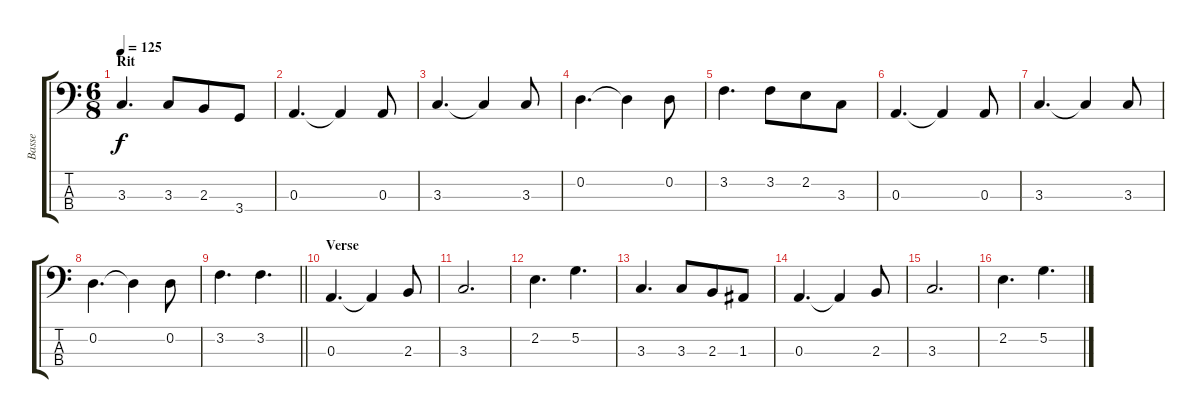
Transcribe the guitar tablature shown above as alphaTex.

\track ("Basse" "Basse") {instrument electricbassfinger}
\staff {score tabs}
\tuning (G2 D2 A1 E1) {hide}
\ts (6 8)
\section ("" "Rit")
\tempo 125
\clef f4
\ks c
3.3.4{d dy f} 3.3.8 2.3.8 3.4.8 |
0.3.4{d} 0.3{t}.4 0.3.8 |
3.3.4{d} 3.3{t}.4 3.3.8 |
0.2.4{d} 0.2{t}.4 0.2.8 |
3.2.4{d} 3.2.8 2.2.8 3.3.8 |
0.3.4{d} 0.3{t}.4 0.3.8 |
3.3.4{d} 3.3{t}.4 3.3.8 |
0.2.4{d} 0.2{t}.4 0.2.8 |
\barLineRight lightlight
3.2.4{d} 3.2.4{d} |
\section ("" "Verse")
0.3.4{d} 0.3{t}.4 2.3.8 |
3.3.2{d} |
2.2.4{d} 5.2.4{d} |
3.3.4{d} 3.3.8 2.3.8 1.3.8 |
0.3.4{d} 0.3{t}.4 2.3.8 |
3.3.2{d} |
2.2.4{d} 5.2.4{d}
